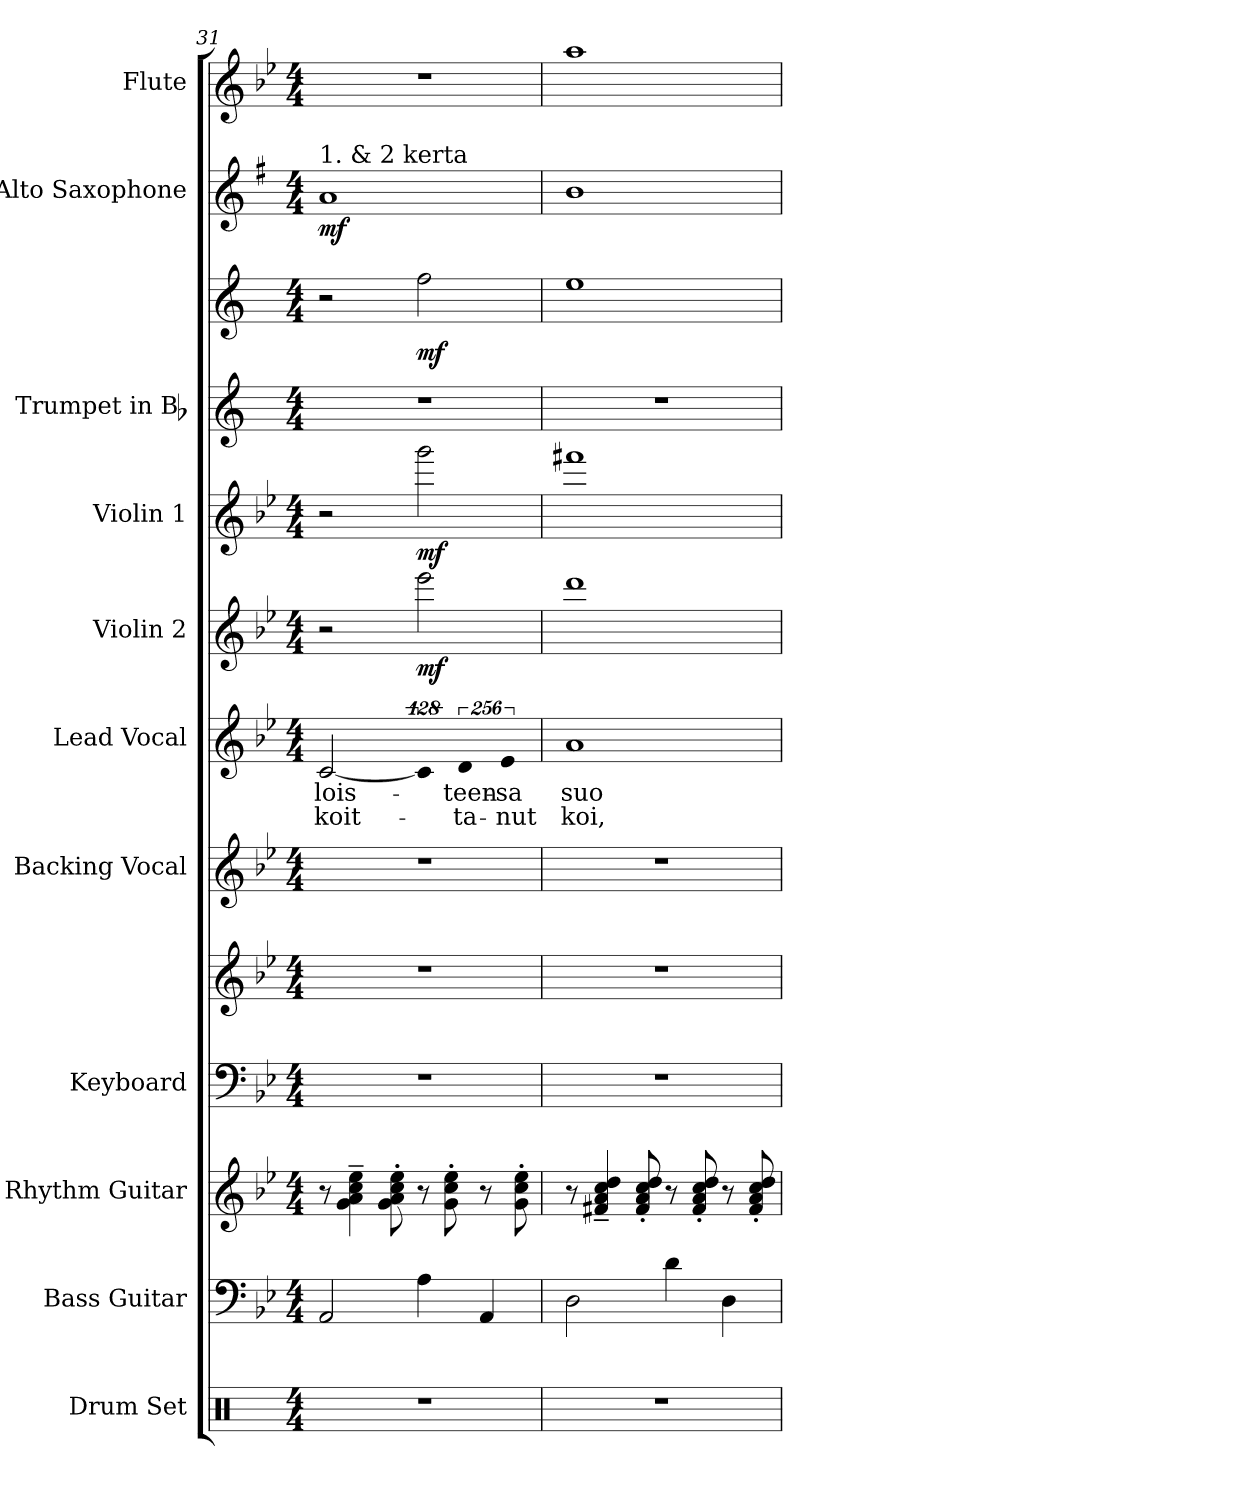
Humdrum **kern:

**kern	**kern	**kern	**kern	**kern	**kern	**kern	**text	**text	**kern	**dynam	**kern	**dynam	**kern	**kern	**dynam	**kern	**dynam	**kern
*part11	*part10	*part9	*part8	*part8	*part7	*part6	*part6	*part6	*part5	*part5	*part4	*part4	*part3	*part3	*part3	*part2	*part2	*part1
*staff13	*staff12	*staff11	*staff10	*staff9	*staff8	*staff7	*staff7	*staff7	*staff6	*staff6	*staff5	*staff5	*staff4	*staff3	*staff3/4	*staff2	*staff2	*staff1
*I"Drum Set	*I"Bass Guitar	*I"Rhythm Guitar	*I"Keyboard	*	*I"Backing Vocal	*I"Lead Vocal	*	*	*I"Violin 2	*	*I"Violin 1	*	*I"Trumpet in Bb	*	*	*I"Alto Saxophone	*	*I"Flute
*I'Dr.	*I'Bass	*I'Rhy.	*I'Kbd.	*	*	*	*	*	*I'Vln. 2	*	*I'Vln. 1	*	*I'Tpt.	*	*	*I'Alto Sax.	*	*I'Fl.
!!LO:PB:g=z
*clefX	*clefF4	*clefG2	*clefF4	*clefG2	*clefG2	*clefG2	*	*	*clefG2	*	*clefG2	*	*clefG2	*clefG2	*	*clefG2	*	*clefG2
*	*ITrd7c12	*ITrd7c12	*	*	*	*	*	*	*	*	*	*	*ITrd1c2	*ITrd1c2	*	*ITrd5c9	*	*
*k[]	*k[b-e-]	*k[b-e-]	*k[b-e-]	*k[b-e-]	*k[b-e-]	*k[b-e-]	*	*	*k[b-e-]	*	*k[b-e-]	*	*k[b-e-]	*k[b-e-]	*	*k[b-e-]	*	*k[b-e-]
*C:	*B-:	*B-:	*B-:	*B-:	*B-:	*B-:	*	*	*B-:	*	*B-:	*	*B-:	*B-:	*	*B-:	*	*B-:
*M4/4	*M4/4	*M4/4	*M4/4	*M4/4	*M4/4	*M4/4	*	*	*M4/4	*	*M4/4	*	*M4/4	*M4/4	*	*M4/4	*	*M4/4
=31	=31	=31	=31	=31	=31	=31	=31	=31	=31	=31	=31	=31	=31	=31	=31	=31	=31	=31
!	!	!	!	!	!	!	!	!	!	!	!	!	!	!	!	!LO:TX:a:t=1. & 2 kerta	!	!
!	!	!	!	!	!	!	!LO:LY:b:color=#000000	!LO:LY:b:color=#000000	!	!	!	!	!	!	!	!	!	!
1r	2AAAi/	8r	1r	1r	1r	[<2ci/	lois-	koit-	2r	.	2r	.	1r	2r	.	1ci	mf	1r
.	.	4Gi\~ 4Ai~ 4ci~ 4e-i~	.	.	.	.	.	.	.	.	.	.	.	.	.	.	.	.
.	.	8Gi\' 8Ai' 8ci' 8e-i'	.	.	.	.	.	.	.	.	.	.	.	.	.	.	.	.
!	!	!	!	!	!	!LO:N:vis=4	!	!	!	!	!	!	!	!	!	!	!	!
.	4AAi\	8r	.	.	.	512%85ci/]	.	.	2eee-i\	mf	2gggi\	mf	.	2ee-i\	mf	.	.	.
.	.	8Gi\' 8ci' 8e-i'	.	.	.	.	.	.	.	.	.	.	.	.	.	.	.	.
!	!	!	!	!	!	!LO:N:vis=4	!	!	!	!	!	!	!	!	!	!	!	!
!	!	!	!	!	!	!	!LO:LY:b:color=#000000	!LO:LY:b:color=#000000	!	!	!	!	!	!	!	!	!	!
.	.	.	.	.	.	1024%171di/	-teen-	-ta-	.	.	.	.	.	.	.	.	.	.
.	4AAAi/	8r	.	.	.	.	.	.	.	.	.	.	.	.	.	.	.	.
!	!	!	!	!	!	!LO:N:vis=4	!	!	!	!	!	!	!	!	!	!	!	!
!	!	!	!	!	!	!	!LO:LY:b:color=#000000	!LO:LY:b:color=#000000	!	!	!	!	!	!	!	!	!	!
.	.	.	.	.	.	1024%171e-i/	-sa	-nut	.	.	.	.	.	.	.	.	.	.
.	.	8Gi\' 8ci' 8e-i'	.	.	.	.	.	.	.	.	.	.	.	.	.	.	.	.
=32	=32	=32	=32	=32	=32	=32	=32	=32	=32	=32	=32	=32	=32	=32	=32	=32	=32	=32
!	!	!	!	!	!	!	!LO:LY:b:color=#000000	!LO:LY:b:color=#000000	!	!	!	!	!	!	!	!	!	!
1r	2DDi\	8r	1r	1r	1r	1ai	suo	koi,	1dddi	.	1fff#Xi	.	1r	1ddi	.	1di	.	1aai
.	.	4F#Xi/~ 4Ai~ 4ci~ 4di~	.	.	.	.	.	.	.	.	.	.	.	.	.	.	.	.
.	.	8F#i/' 8Ai' 8ci' 8di'	.	.	.	.	.	.	.	.	.	.	.	.	.	.	.	.
.	4Di\	8r	.	.	.	.	.	.	.	.	.	.	.	.	.	.	.	.
.	.	8F#i/' 8Ai' 8ci' 8di'	.	.	.	.	.	.	.	.	.	.	.	.	.	.	.	.
.	4DDi\	8r	.	.	.	.	.	.	.	.	.	.	.	.	.	.	.	.
.	.	8F#i/' 8Ai' 8ci' 8di'	.	.	.	.	.	.	.	.	.	.	.	.	.	.	.	.
=	=	=	=	=	=	=	=	=	=	=	=	=	=	=	=	=	=	=
*-	*-	*-	*-	*-	*-	*-	*-	*-	*-	*-	*-	*-	*-	*-	*-	*-	*-	*-
